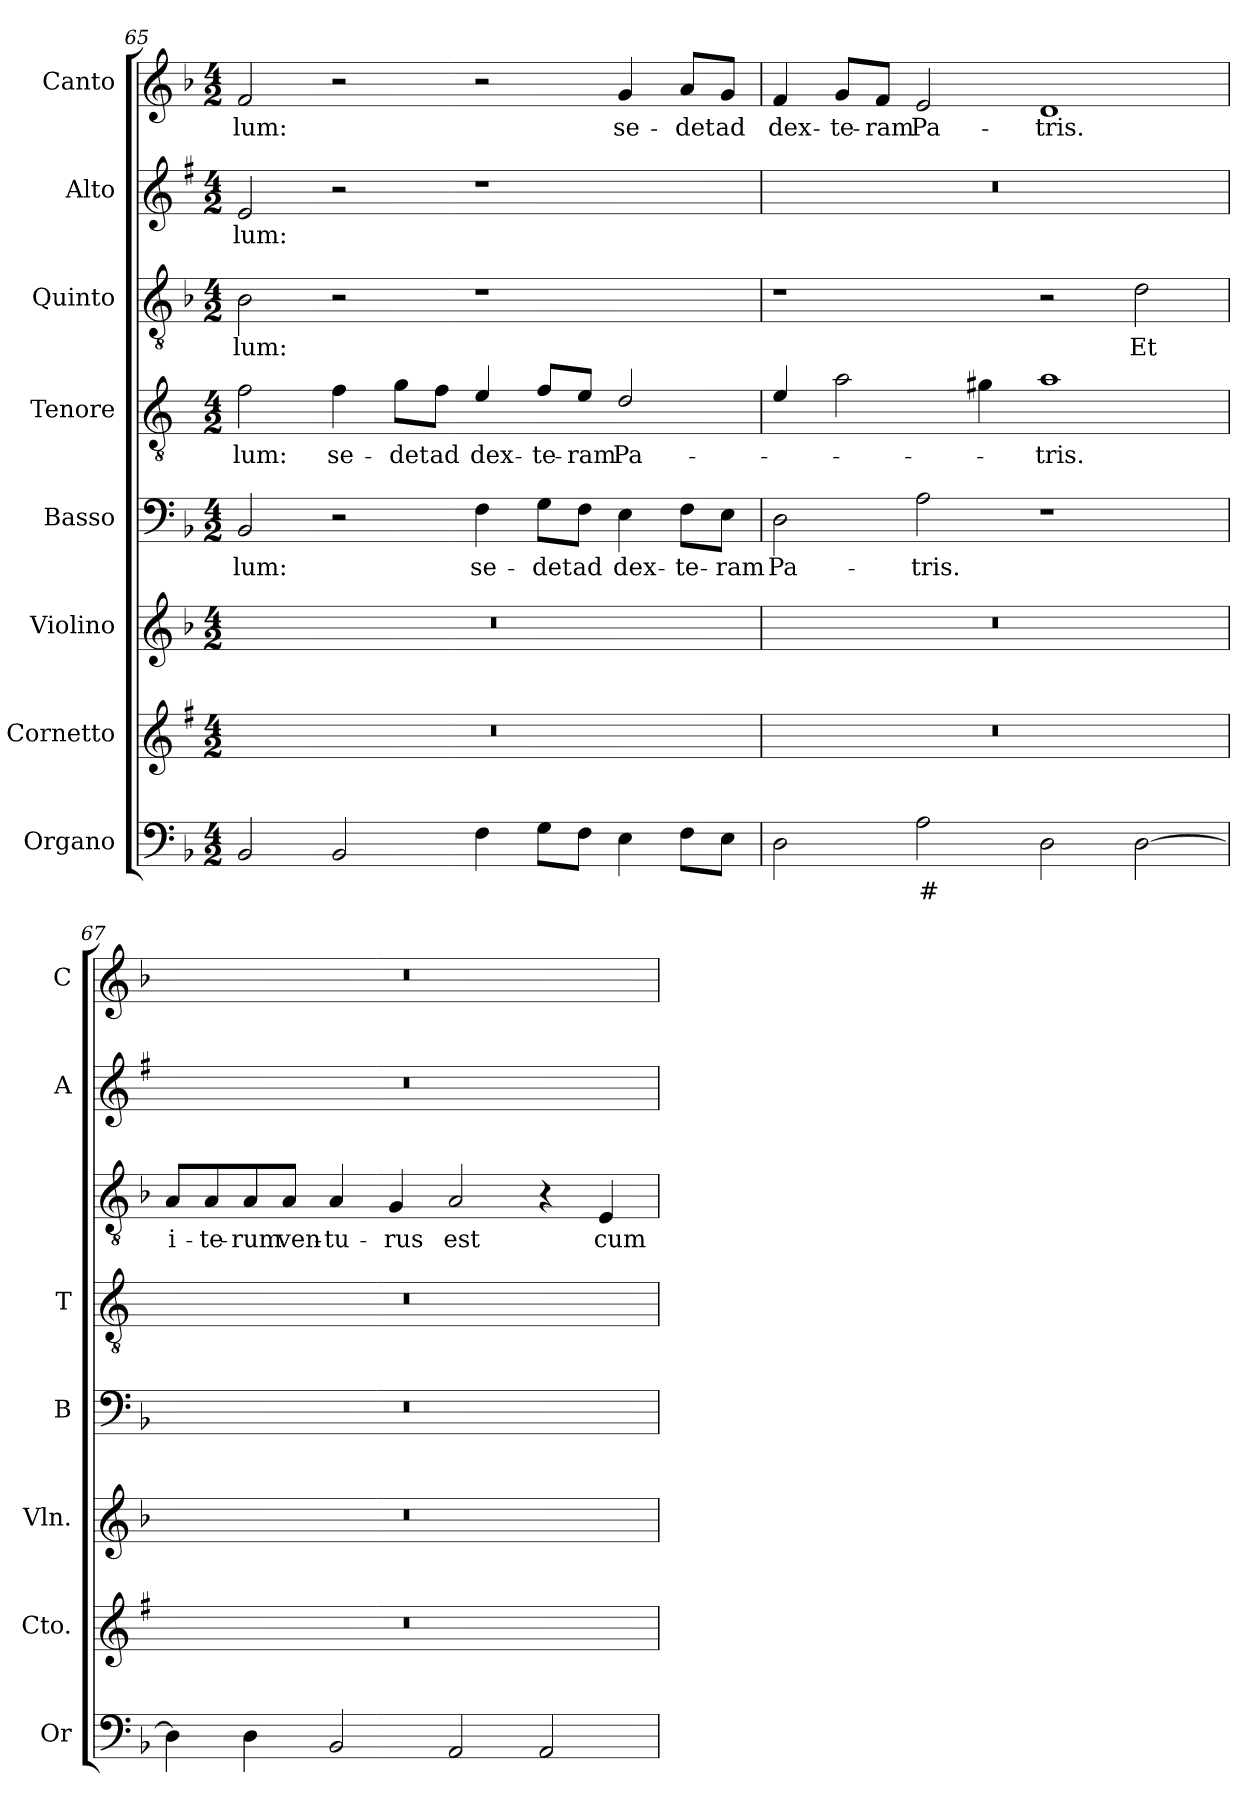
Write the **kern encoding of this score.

**kern	**text	**kern	**kern	**kern	**text	**kern	**text	**kern	**text	**kern	**text	**kern	**text
*part8	*part8	*part7	*part6	*part5	*part5	*part4	*part4	*part3	*part3	*part2	*part2	*part1	*part1
*staff8	*staff8	*staff7	*staff6	*staff5	*staff5	*staff4	*staff4	*staff3	*staff3	*staff2	*staff2	*staff1	*staff1
*I"Organo	*	*I"Cornetto	*I"Violino	*I"Basso	*	*I"Tenore	*	*I"Quinto	*	*I"Alto	*	*I"Canto	*
*I'Or	*	*I'Cto.	*I'Vln.	*I'B	*	*I'T	*	*	*	*I'A	*	*I'C	*
!!LO:LB:g=z
*clefF4	*	*clefG2	*clefG2	*clefF4	*	*clefGv2	*	*clefGv2	*	*clefG2	*	*clefG2	*
*	*	*ITrd1c2	*	*	*	*ITrd4c7	*	*	*	*ITrd1c2	*	*	*
*k[b-]	*	*k[b-]	*k[b-]	*k[b-]	*	*k[b-]	*	*k[b-]	*	*k[b-]	*	*k[b-]	*
*F:	*	*F:	*F:	*F:	*	*F:	*	*F:	*	*F:	*	*F:	*
*M4/2	*	*M4/2	*M4/2	*M4/2	*	*M4/2	*	*M4/2	*	*M4/2	*	*M4/2	*
=65	=65	=65	=65	=65	=65	=65	=65	=65	=65	=65	=65	=65	=65
!	!	!	!	!	!LO:LY:b	!	!LO:LY:b	!	!LO:LY:b	!	!LO:LY:b	!	!LO:LY:b
2BB-/	.	0r	0r	2BB-/	-lum:	2B-\	-lum:	2B-\	-lum:	2d/	-lum:	2f/	-lum:
!	!	!	!	!	!	!	!LO:LY:b	!	!	!	!	!	!
2BB-/	.	.	.	2r	.	4B-\	se-	2r	.	2r	.	2r	.
!	!	!	!	!	!	!	!LO:LY:b	!	!	!	!	!	!
.	.	.	.	.	.	8c\L	-det	.	.	.	.	.	.
!	!	!	!	!	!	!	!LO:LY:b	!	!	!	!	!	!
.	.	.	.	.	.	8B-\J	ad	.	.	.	.	.	.
!	!	!	!	!	!LO:LY:b	!	!LO:LY:b	!	!	!	!	!	!
4F\	.	.	.	4F\	se-	4A/	dex-	1r	.	1r	.	2r	.
!	!	!	!	!	!LO:LY:b	!	!LO:LY:b	!	!	!	!	!	!
8G\L	.	.	.	8G\L	-det	8B-/L	-te-	.	.	.	.	.	.
!	!	!	!	!	!LO:LY:b	!	!LO:LY:b	!	!	!	!	!	!
8F\J	.	.	.	8F\J	ad	8A/J	-ram	.	.	.	.	.	.
!	!	!	!	!	!LO:LY:b	!	!LO:LY:b	!	!	!	!	!	!LO:LY:b
4E\	.	.	.	4E\	dex-	2G/	Pa-	.	.	.	.	4g/	se-
!	!	!	!	!	!LO:LY:b	!	!	!	!	!	!	!	!LO:LY:b
8F\L	.	.	.	8F\L	-te-	.	.	.	.	.	.	8a/L	-det
!	!	!	!	!	!LO:LY:b	!	!	!	!	!	!	!	!LO:LY:b
8E\J	.	.	.	8E\J	-ram	.	.	.	.	.	.	8g/J	ad
=66	=66	=66	=66	=66	=66	=66	=66	=66	=66	=66	=66	=66	=66
!	!	!	!	!	!LO:LY:b	!	!	!	!	!	!	!	!LO:LY:b
2D\	.	0r	0r	2D\	Pa-	4A/	.	1r	.	0r	.	4f/	dex-
!	!	!	!	!	!	!	!	!	!	!	!	!	!LO:LY:b
.	.	.	.	.	.	2d\	.	.	.	.	.	8g/L	-te-
!	!	!	!	!	!	!	!	!	!	!	!	!	!LO:LY:b
.	.	.	.	.	.	.	.	.	.	.	.	8f/J	-ram
!	!LO:LY:b	!	!	!	!LO:LY:b	!	!	!	!	!	!	!	!LO:LY:b
2A\	#	.	.	2A\	-tris.	.	.	.	.	.	.	2e/	Pa-
.	.	.	.	.	.	4c#X\	.	.	.	.	.	.	.
!	!	!	!	!	!	!	!LO:LY:b	!	!	!	!	!	!LO:LY:b
2D\	.	.	.	1r	.	1d	-tris.	2r	.	.	.	1d	-tris.
!	!	!	!	!	!	!	!	!	!LO:LY:b	!	!	!	!
[2D\	.	.	.	.	.	.	.	2d\	Et	.	.	.	.
=67	=67	=67	=67	=67	=67	=67	=67	=67	=67	=67	=67	=67	=67
!	!	!	!	!	!	!	!	!	!LO:LY:b	!	!	!	!
4D\]	.	0r	0r	0r	.	0r	.	8A/L	i-	0r	.	0r	.
!	!	!	!	!	!	!	!	!	!LO:LY:b	!	!	!	!
.	.	.	.	.	.	.	.	8A/	-te-	.	.	.	.
!	!	!	!	!	!	!	!	!	!LO:LY:b	!	!	!	!
4D\	.	.	.	.	.	.	.	8A/	-rum	.	.	.	.
!	!	!	!	!	!	!	!	!	!LO:LY:b	!	!	!	!
.	.	.	.	.	.	.	.	8A/J	ven-	.	.	.	.
!	!	!	!	!	!	!	!	!	!LO:LY:b	!	!	!	!
2BB-/	.	.	.	.	.	.	.	4A/	-tu-	.	.	.	.
!	!	!	!	!	!	!	!	!	!LO:LY:b	!	!	!	!
.	.	.	.	.	.	.	.	4G/	-rus	.	.	.	.
!	!	!	!	!	!	!	!	!	!LO:LY:b	!	!	!	!
2AA/	.	.	.	.	.	.	.	2A/	est	.	.	.	.
2AA/	.	.	.	.	.	.	.	4r	.	.	.	.	.
!	!	!	!	!	!	!	!	!	!LO:LY:b	!	!	!	!
.	.	.	.	.	.	.	.	4E/	cum	.	.	.	.
=	=	=	=	=	=	=	=	=	=	=	=	=	=
*-	*-	*-	*-	*-	*-	*-	*-	*-	*-	*-	*-	*-	*-
